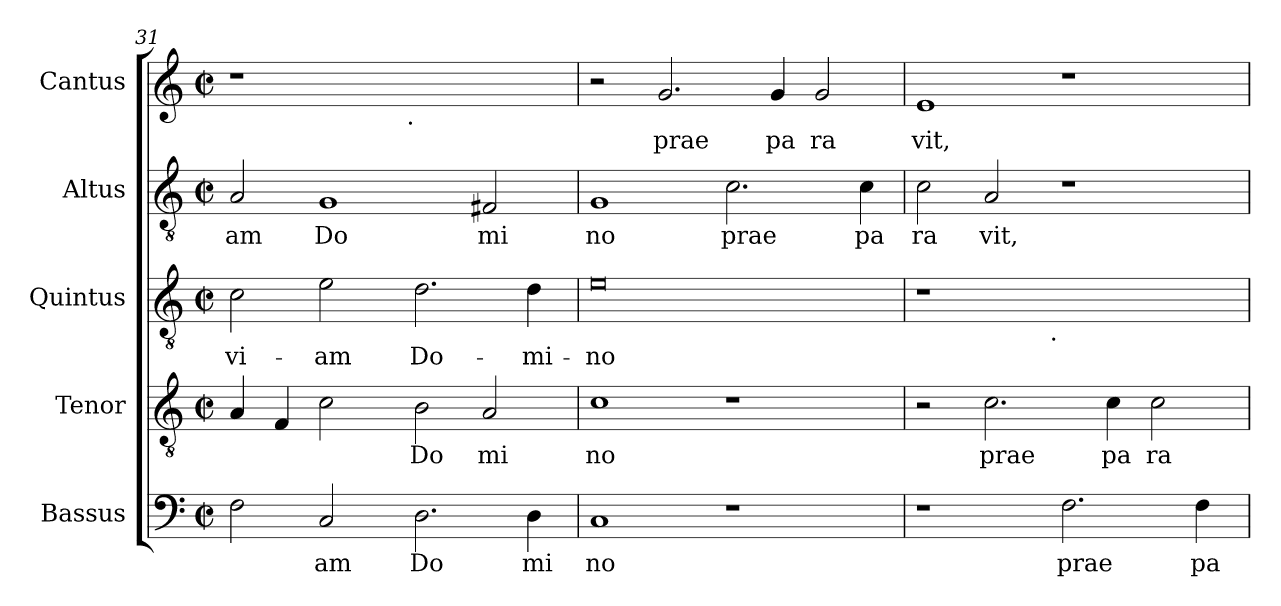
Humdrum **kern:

**kern	**text	**kern	**text	**kern	**text	**kern	**text	**kern	**text
*part5	*part5	*part4	*part4	*part3	*part3	*part2	*part2	*part1	*part1
*staff5	*staff5	*staff4	*staff4	*staff3	*staff3	*staff2	*staff2	*staff1	*staff1
*I"Bassus	*	*I"Tenor	*	*I"Quintus	*	*I"Altus	*	*I"Cantus	*
*clefF4	*	*clefGv2	*	*clefGv2	*	*clefGv2	*	*clefG2	*
*k[]	*	*k[]	*	*k[]	*	*k[]	*	*k[]	*
*C:	*	*C:	*	*C:	*	*C:	*	*C:	*
*M2/2	*	*M2/2	*	*M2/2	*	*M2/2	*	*M2/2	*
*met(c|)	*	*met(c|)	*	*met(c|)	*	*met(c|)	*	*met(c|)	*
=31	=31	=31	=31	=31	=31	=31	=31	=31	=31
!	!LO:LY:b:cj	!	!LO:LY:b:cj	!	!LO:LY:b:cj	!	!LO:LY:b:cj	!	!
*	*	*	*	*	*	*	*	*^	*
2F\	.	4A/	.	2c\	vi-	2A/	am	1r	2ryy	.
!	!	!	!LO:LY:b:cj	!	!	!	!	!	!	!
.	.	4F/	.	.	.	.	.	.	.	.
!	!LO:LY:b:cj	!	!LO:LY:b:cj	!	!LO:LY:b:cj	!	!LO:LY:b:cj	!	!	!
2C/	am	2c\	.	2e\	-am	1G	Do	.	4ryy	.
.	.	.	.	.	.	.	.	.	8...ryy	.
!	!	!	!	!	!	!	!	!	!LO:TX:b:t=.	!
.	.	.	.	.	.	.	.	.	1ryy	.
!	!LO:LY:b:cj	!	!LO:LY:b:cj	!	!LO:LY:b:cj	!	!	!	!	!
2.D\	Do	2B\	Do	2.d\	Do-	.	.	1ryy	.	.
!	!	!	!LO:LY:b:cj	!	!	!	!LO:LY:b:cj	!	!	!
.	.	2A/	mi	.	.	2F#X/	mi	.	.	.
!	!LO:LY:b:cj	!	!	!	!LO:LY:b:cj	!	!	!	!	!
4D\	mi	.	.	4d\	-mi-	.	.	.	.	.
.	.	.	.	.	.	.	.	.	64ryy	.
=32	=32	=32	=32	=32	=32	=32	=32	=32	=32	=32
!	!LO:LY:b:cj	!	!LO:LY:b:cj	!	!LO:LY:b:cj	!	!LO:LY:b:cj	!	!	!
*	*	*	*	*	*	*	*	*v	*v	*
1C	no	1c	no	0e	-no	1G	no	2r	.
!	!	!	!	!	!	!	!	!	!LO:LY:b:cj
.	.	.	.	.	.	.	.	2.g/	prae
!	!	!	!	!	!	!	!LO:LY:b:cj	!	!
1r	.	1r	.	.	.	2.c\	prae	.	.
!	!	!	!	!	!	!	!	!	!LO:LY:b:cj
.	.	.	.	.	.	.	.	4g/	pa
!	!	!	!	!	!	!	!	!	!LO:LY:b:cj
.	.	.	.	.	.	.	.	2g/	ra
!	!	!	!	!	!	!	!LO:LY:b:cj	!	!
.	.	.	.	.	.	4c\	pa	.	.
=33	=33	=33	=33	=33	=33	=33	=33	=33	=33
!	!	!	!	!	!	!	!LO:LY:b:cj	!	!LO:LY:b:cj
*	*	*	*	*^	*	*	*	*	*
1r	.	2r	.	1r	2ryy	.	2c\	ra	1e	vit,
!	!	!	!LO:LY:b:cj	!	!	!	!	!LO:LY:b:cj	!	!
.	.	2.c\	prae	.	4...ryy	.	2A/	vit,	.	.
!	!	!	!	!	!LO:TX:b:t=.	!	!	!	!	!
.	.	.	.	.	1ryy	.	.	.	.	.
!	!LO:LY:b:cj	!	!	!	!	!	!	!	!	!
2.F\	prae	.	.	1ryy	.	.	1r	.	1r	.
!	!	!	!LO:LY:b:cj	!	!	!	!	!	!	!
.	.	4c\	pa	.	.	.	.	.	.	.
!	!	!	!LO:LY:b:cj	!	!	!	!	!	!	!
.	.	2c\	ra	.	.	.	.	.	.	.
!	!LO:LY:b:cj	!	!	!	!	!	!	!	!	!
4F\	pa	.	.	.	.	.	.	.	.	.
.	.	.	.	.	32ryy	.	.	.	.	.
*	*	*	*	*v	*v	*	*	*	*	*
=	=	=	=	=	=	=	=	=	=
*-	*-	*-	*-	*-	*-	*-	*-	*-	*-
